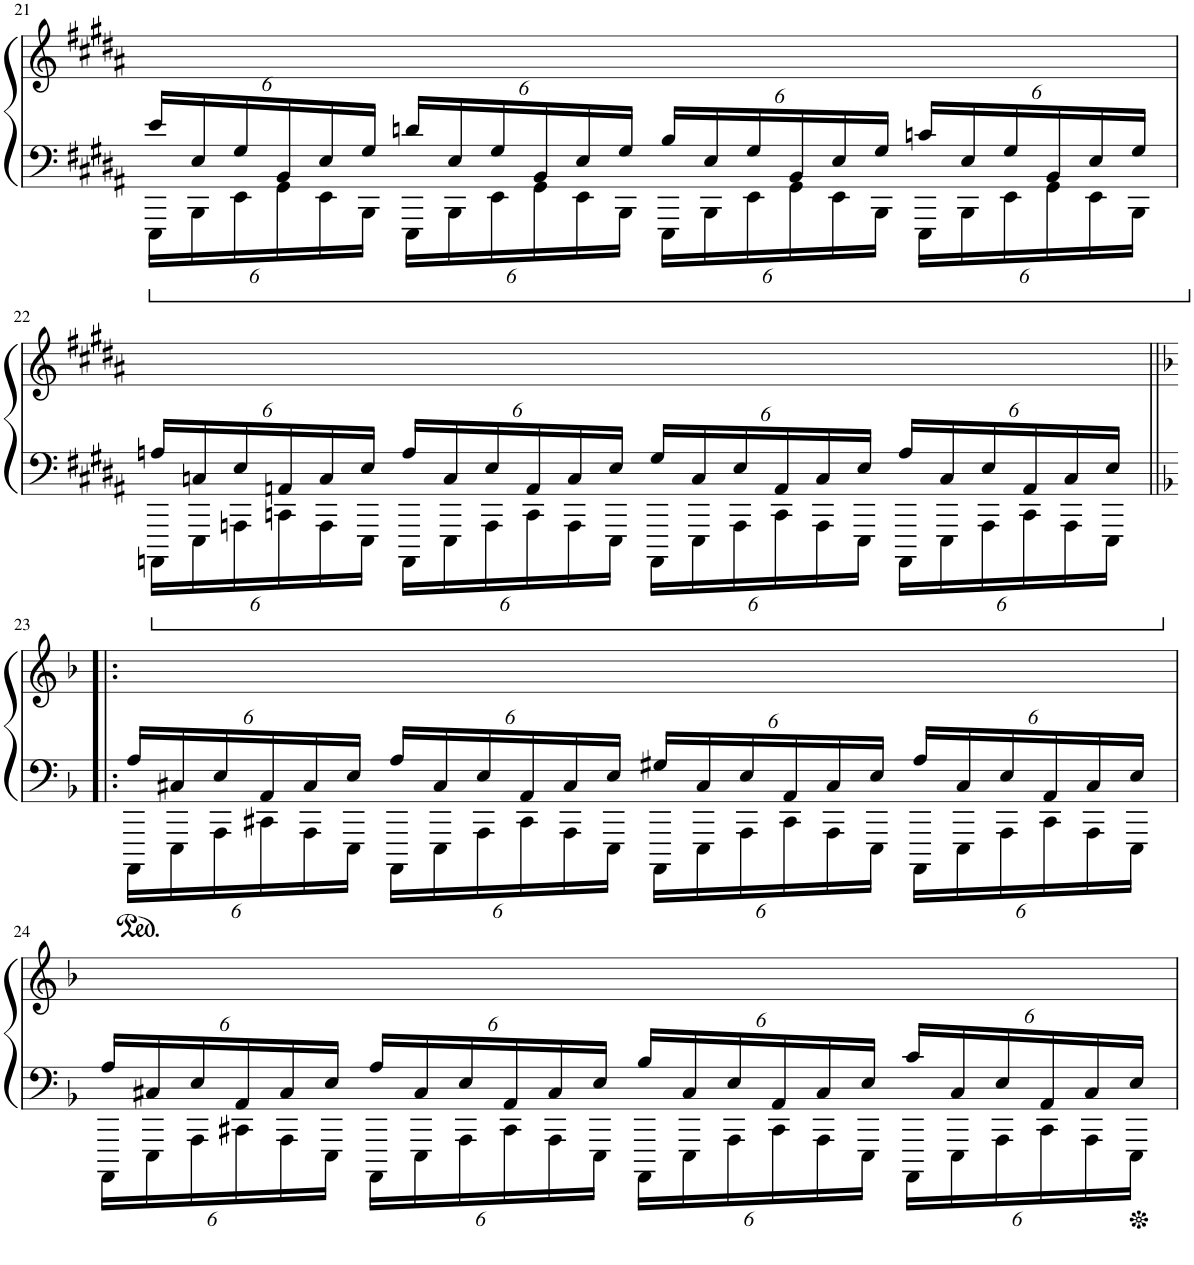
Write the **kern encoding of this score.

**kern	**kern
*part1	*part1
*staff2	*staff1
*I"Piano	*
*I'Pno.	*
!!LO:PB:g=z
*clefF4	*clefG2
*k[f#c#g#d#a#]	*k[f#c#g#d#a#]
*M4/4	*M4/4
*Xbrackettup	*
=21	=21
*^	*
24e/LL	24EEE\LL	1ryy
24E/	24BBB\	.
24G#/	24EE\	.
24BB/	24GG#\	.
24E/	24EE\	.
24G#/JJ	24BBB\JJ	.
24dn/LL	24EEE\LL	.
24E/	24BBB\	.
24G#/	24EE\	.
24BB/	24GG#\	.
24E/	24EE\	.
24G#/JJ	24BBB\JJ	.
24B/LL	24EEE\LL	.
24E/	24BBB\	.
24G#/	24EE\	.
24BB/	24GG#\	.
24E/	24EE\	.
24G#/JJ	24BBB\JJ	.
24cn/LL	24EEE\LL	.
24E/	24BBB\	.
24G#/	24EE\	.
24BB/	24GG#\	.
24E/	24EE\	.
24G#/JJ	24BBB\JJ	.
!!LO:LB:g=z
=22	=22	=22
24An/LL	24AAAAn\LL	1ryy
24Cn/	24EEE\	.
24E/	24AAAn\	.
24AAn/	24CCn\	.
24C/	24AAA\	.
24E/JJ	24EEE\JJ	.
24A/LL	24AAAA\LL	.
24C/	24EEE\	.
24E/	24AAA\	.
24AA/	24CC\	.
24C/	24AAA\	.
24E/JJ	24EEE\JJ	.
24G#/LL	24AAAA\LL	.
24C/	24EEE\	.
24E/	24AAA\	.
24AA/	24CC\	.
24C/	24AAA\	.
24E/JJ	24EEE\JJ	.
24A/LL	24AAAA\LL	.
24C/	24EEE\	.
24E/	24AAA\	.
24AA/	24CC\	.
24C/	24AAA\	.
24E/JJ	24EEE\JJ	.
!!LO:LB:g=z
=23!|:	=23!|:	=23!|:
*k[b-]	*	*k[b-]
24A/LL	24AAAA\LL	1ryy
24C#X/	24EEE\	.
24E/	24AAA\	.
24AA/	24CC#X\	.
24C#/	24AAA\	.
24E/JJ	24EEE\JJ	.
24A/LL	24AAAA\LL	.
24C#/	24EEE\	.
24E/	24AAA\	.
24AA/	24CC#\	.
24C#/	24AAA\	.
24E/JJ	24EEE\JJ	.
24G#X/LL	24AAAA\LL	.
24C#/	24EEE\	.
24E/	24AAA\	.
24AA/	24CC#\	.
24C#/	24AAA\	.
24E/JJ	24EEE\JJ	.
24A/LL	24AAAA\LL	.
24C#/	24EEE\	.
24E/	24AAA\	.
24AA/	24CC#\	.
24C#/	24AAA\	.
24E/JJ	24EEE\JJ	.
!!LO:LB:g=z
=24	=24	=24
24A/LL	24AAAA\LL	1ryy
24C#X/	24EEE\	.
24E/	24AAA\	.
24AA/	24CC#X\	.
24C#/	24AAA\	.
24E/JJ	24EEE\JJ	.
24A/LL	24AAAA\LL	.
24C#/	24EEE\	.
24E/	24AAA\	.
24AA/	24CC#\	.
24C#/	24AAA\	.
24E/JJ	24EEE\JJ	.
24B-/LL	24AAAA\LL	.
24C#/	24EEE\	.
24E/	24AAA\	.
24AA/	24CC#\	.
24C#/	24AAA\	.
24E/JJ	24EEE\JJ	.
24c/LL	24AAAA\LL	.
24C#/	24EEE\	.
24E/	24AAA\	.
24AA/	24CC#\	.
24C#/	24AAA\	.
24E/JJ	24EEE\JJ	.
*v	*v	*
=	=
*-	*-
